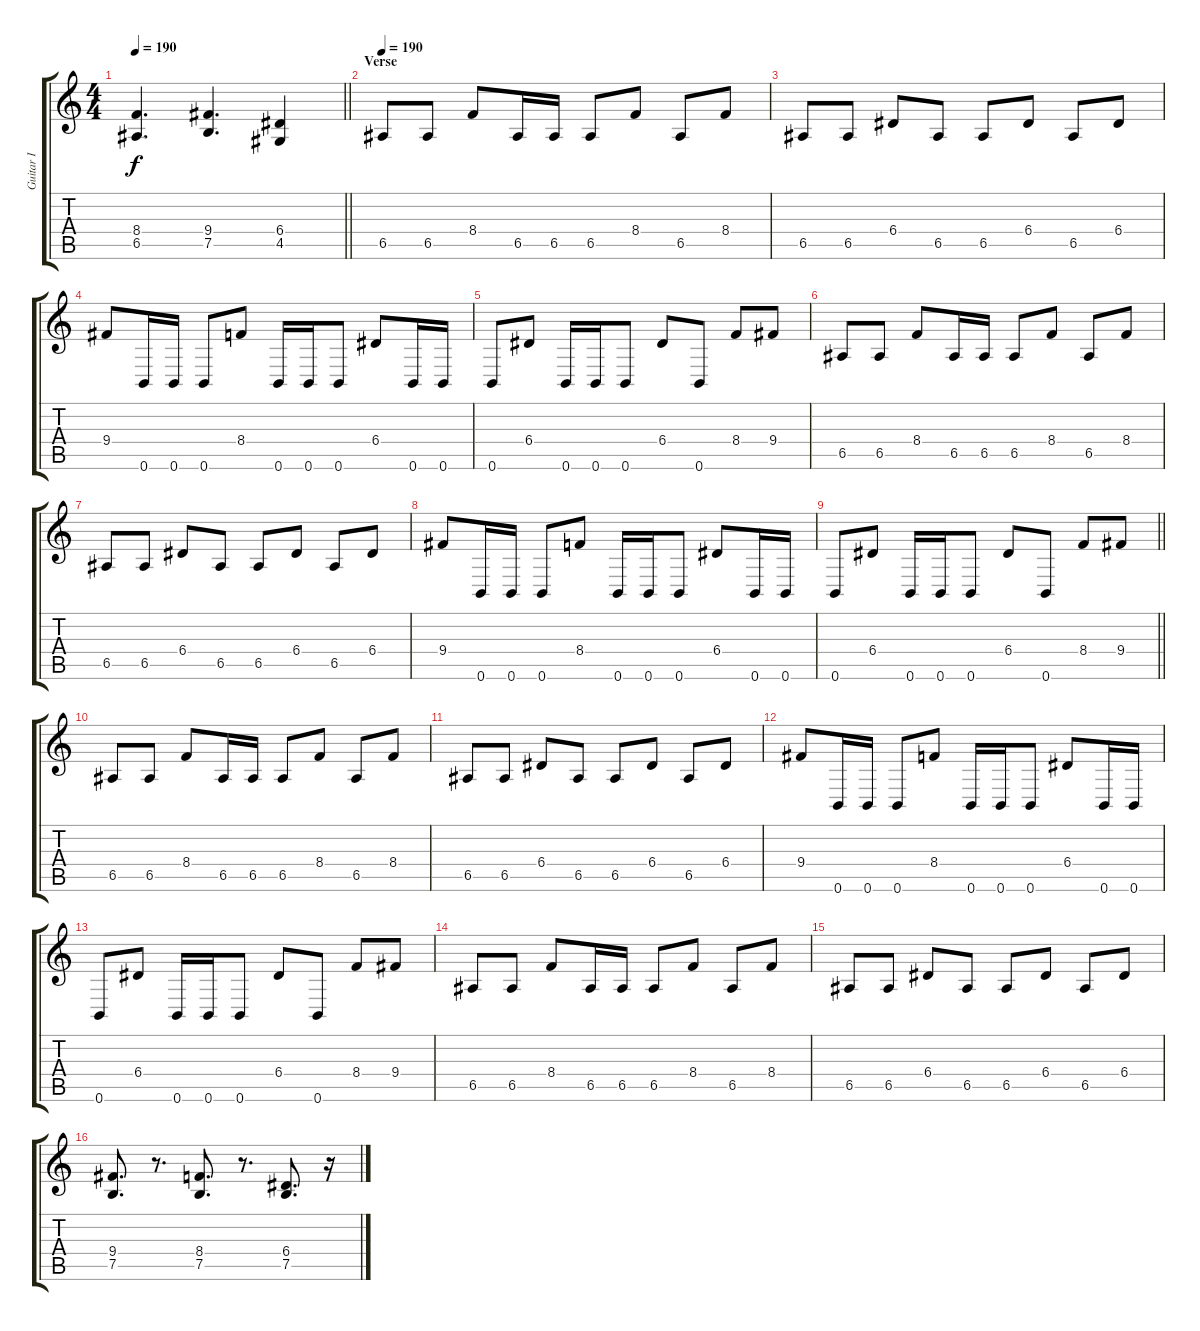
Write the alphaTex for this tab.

\track ("Guitar I" "Guitar I") {instrument distortionguitar}
\staff {score tabs}
\tuning (B3 Gb3 D3 A2 E2 B1) {hide}
\ts (4 4)
\tempo 190
\clef g2
\barLineRight lightlight
\ks c
(8.4 6.5).4{d dy f} (9.4 7.5).4{d} (6.4 4.5).4 |
\section ("" "Verse")
\tempo 190
6.5.8 6.5.8 8.4.8 6.5.16 6.5.16 6.5.8 8.4.8 6.5.8 8.4.8 |
6.5.8 6.5.8 6.4.8 6.5.8 6.5.8 6.4.8 6.5.8 6.4.8 |
9.4.8 0.6.16 0.6.16 0.6.8 8.4.8 0.6.16 0.6.16 0.6.8 6.4.8 0.6.16 0.6.16 |
0.6.8 6.4.8 0.6.16 0.6.16 0.6.8 6.4.8 0.6.8 8.4.8 9.4.8 |
6.5.8 6.5.8 8.4.8 6.5.16 6.5.16 6.5.8 8.4.8 6.5.8 8.4.8 |
6.5.8 6.5.8 6.4.8 6.5.8 6.5.8 6.4.8 6.5.8 6.4.8 |
9.4.8 0.6.16 0.6.16 0.6.8 8.4.8 0.6.16 0.6.16 0.6.8 6.4.8 0.6.16 0.6.16 |
\barLineRight lightlight
0.6.8 6.4.8 0.6.16 0.6.16 0.6.8 6.4.8 0.6.8 8.4.8 9.4.8 |
\section ("" "")
6.5.8 6.5.8 8.4.8 6.5.16 6.5.16 6.5.8 8.4.8 6.5.8 8.4.8 |
6.5.8 6.5.8 6.4.8 6.5.8 6.5.8 6.4.8 6.5.8 6.4.8 |
9.4.8 0.6.16 0.6.16 0.6.8 8.4.8 0.6.16 0.6.16 0.6.8 6.4.8 0.6.16 0.6.16 |
0.6.8 6.4.8 0.6.16 0.6.16 0.6.8 6.4.8 0.6.8 8.4.8 9.4.8 |
6.5.8 6.5.8 8.4.8 6.5.16 6.5.16 6.5.8 8.4.8 6.5.8 8.4.8 |
6.5.8 6.5.8 6.4.8 6.5.8 6.5.8 6.4.8 6.5.8 6.4.8 |
(9.4 7.5).8{d} r.8{d} (8.4 7.5).8{d} r.8{d} (6.4 7.5).8{d} r.16
